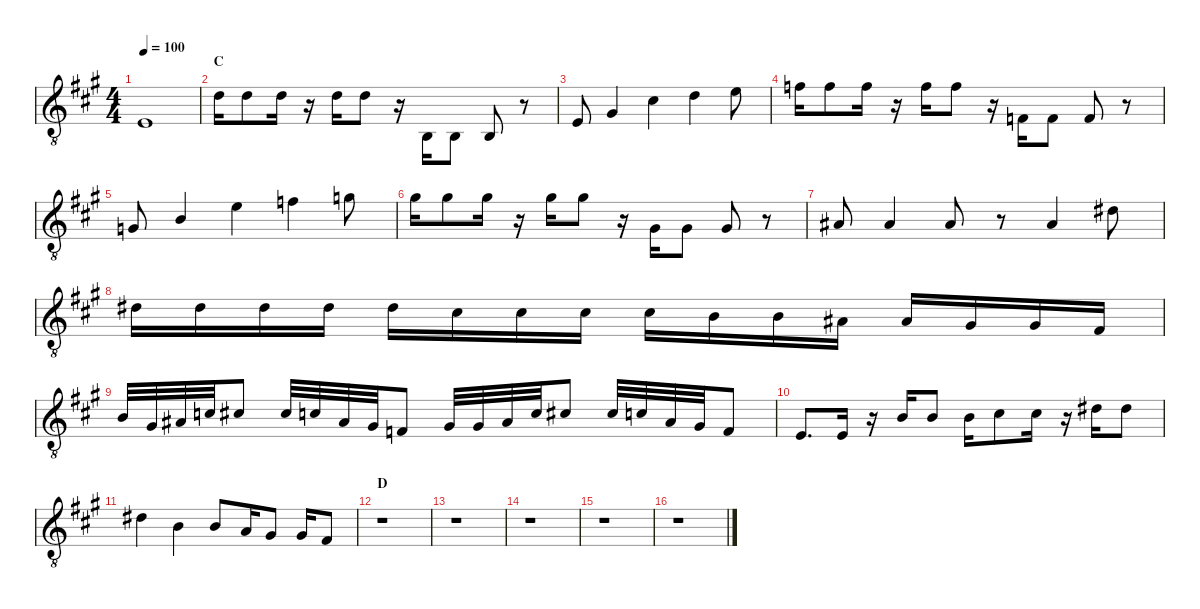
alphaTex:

\defaultSystemsLayout 4
\hideDynamics
\bracketExtendMode nobrackets
\singleTrackTrackNamePolicy hidden
\multiTrackTrackNamePolicy hidden
\otherSystemsTrackNameOrientation horizontal
\track ("Eb Alto Saxes" "sax.") {instrument altosax}
\staff {score}
\tuning (E4 B3 G3 D3 A2 E2)
\ts (4 4)
\tempo 100
\clef g2
\ottava 8vb
\ks a
2.4{acc forcenatural}.1{dy f beam Up} |
\section ("" "C")
3.2{acc forcenatural}.16{beam Down} 3.2{acc forcenatural}.8{beam Down} 3.2{acc forcenatural}.16{beam Down} r.16{beam Down} 3.2{acc forcenatural}.16{beam Down} 3.2{acc forcenatural}.8{beam Down} r.16{beam Down} 2.5{acc forcenatural}.16{beam Up} 2.5{acc forcenatural}.8{beam Up} 2.5{acc forcenatural}.8{beam Up} r.8{beam Up} |
2.4{acc forcenatural}.8{beam Up} 1.3{acc #}.4{beam Up} 2.2{acc #}.4{beam Down} 3.2{acc forcenatural}.4{beam Down} 0.1{acc forcenatural}.8{beam Down} |
1.1{acc forcenatural}.16{beam Down} 1.1{acc forcenatural}.8{beam Down} 1.1{acc forcenatural}.16{beam Down} r.16{beam Down} 1.1{acc forcenatural}.16{beam Down} 1.1{acc forcenatural}.8{beam Down} r.16{beam Down} 3.4{acc forcenatural}.16{beam Up} 3.4{acc forcenatural}.8{beam Up} 3.4{acc forcenatural}.8{beam Up} r.8{beam Up} |
0.3{acc forcenatural}.8{beam Up} 0.2{acc forcenatural}.4{beam Up} 0.1{acc forcenatural}.4{beam Down} 1.1{acc forcenatural}.4{beam Down} 3.1{acc forcenatural}.8{beam Down} |
4.1{acc #}.16{beam Down} 4.1{acc #}.8{beam Down} 4.1{acc #}.16{beam Down} r.16{beam Down} 4.1{acc #}.16{beam Down} 4.1{acc #}.8{beam Down} r.16{beam Down} 1.3{acc #}.16{beam Up} 1.3{acc #}.8{beam Up} 1.3{acc #}.8{beam Up} r.8{beam Up} |
3.3{acc #}.8{beam Up} 3.3{acc #}.4{beam Up} 3.3{acc #}.8{beam Up} r.8{beam Up} 3.3{acc #}.4{beam Up} 4.2{acc #}.8{beam Down} |
4.2{acc #}.16{beam Down} 4.2{acc #}.16{beam Down} 4.2{acc #}.16{beam Down} 4.2{acc #}.16{beam Down} 4.2{acc #}.16{beam Down} 2.2{acc #}.16{beam Down} 2.2{acc #}.16{beam Down} 2.2{acc #}.16{beam Down} 2.2{acc #}.16{beam Down} 0.2{acc forcenatural}.16{beam Down} 0.2{acc forcenatural}.16{beam Down} 3.3{acc #}.16{beam Down} 3.3{acc #}.16{beam Up} 1.3{acc #}.16{beam Up} 1.3{acc #}.16{beam Up} 4.4{acc #}.16{beam Up} |
4.3{acc forcenatural}.32{beam Up} 1.3{acc #}.32{beam Up} 3.3{acc #}.32{beam Up} 1.2{acc forcenatural}.32{beam Up} 2.2{acc #}.8{beam Up} 2.2{acc #}.32{beam Up} 1.2{acc forcenatural}.32{beam Up} 3.3{acc #}.32{beam Up} 1.3{acc #}.32{beam Up} 3.4{acc forcenatural}.8{beam Up} 1.3{acc #}.32{beam Up} 1.3{acc #}.32{beam Up} 3.3{acc #}.32{beam Up} 1.2{acc forcenatural}.32{beam Up} 2.2{acc #}.8{beam Up} 2.2{acc #}.32{beam Up} 1.2{acc forcenatural}.32{beam Up} 3.3{acc #}.32{beam Up} 1.3{acc #}.32{beam Up} 3.4{acc forcenatural}.8{beam Up} |
2.4{acc forcenatural}.8{d beam Up} 2.4{acc forcenatural}.16{beam Up} r.16{beam Up} 0.2{acc forcenatural}.16{beam Up} 0.2{acc forcenatural}.8{beam Up} 0.2{acc forcenatural}.16{beam Down} 2.2{acc #}.8{beam Down} 2.2{acc #}.16{beam Down} r.16{beam Down} 4.2{acc #}.16{beam Down} 4.2{acc #}.8{beam Down} |
4.2{acc #}.4{beam Down} 4.3{acc forcenatural}.4{beam Down} 4.3{acc forcenatural}.8{beam Up} 2.3{acc forcenatural}.16{beam Up} 1.3{acc #}.8{beam Up} 1.3{acc #}.16{beam Up} 4.4{acc #}.8{beam Up} |
\section ("" "D")
r.1{beam Down} |
r.1{beam Down} |
r.1{beam Down} |
r.1{beam Down} |
r.1{beam Down}
